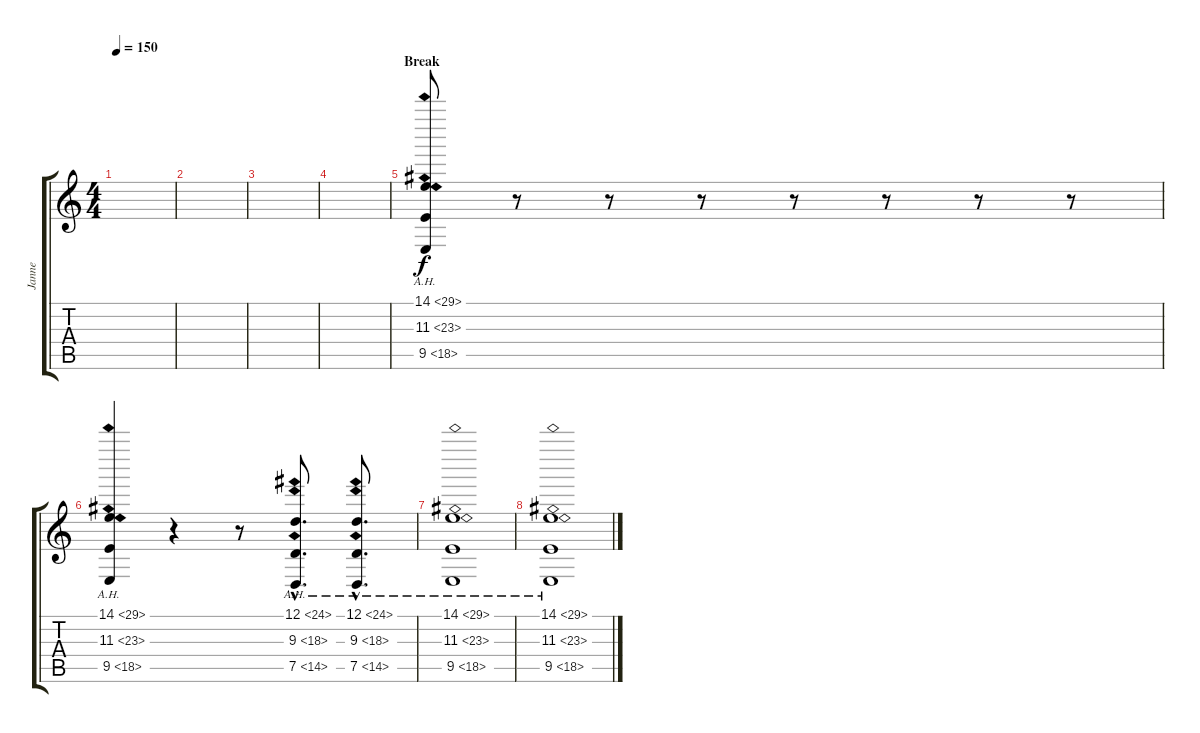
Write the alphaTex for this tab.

\track ("Janne" "Janne") {instrument pad1newage}
\staff {score tabs}
\tuning (D4 A3 F3 C3 G2 D2) {hide}
\ts (4 4)
\tempo 150
\clef g2
\ks c
|
|
|
|
\section ("" "Break")
(14.1{ah 15} 11.3{ah 12} 9.5{ah 9}).8{volume 12 instrument orchestrahit} r.8 r.8 r.8 r.8 r.8 r.8 r.8 |
(14.1{ah 15} 11.3{ah 12} 9.5{ah 9}).4 r.4 r.8 (12.1{ah 12 hac} 9.3{ah 9 hac} 7.5{ah 7 hac}).8{d} (12.1{ah 12 hac} 9.3{ah 9 hac} 7.5{ah 7 hac}).8{d} |
(14.1{ah 15} 11.3{ah 12} 9.5{ah 9}).1 |
(14.1{ah 15} 11.3{ah 12} 9.5{ah 9}).1
